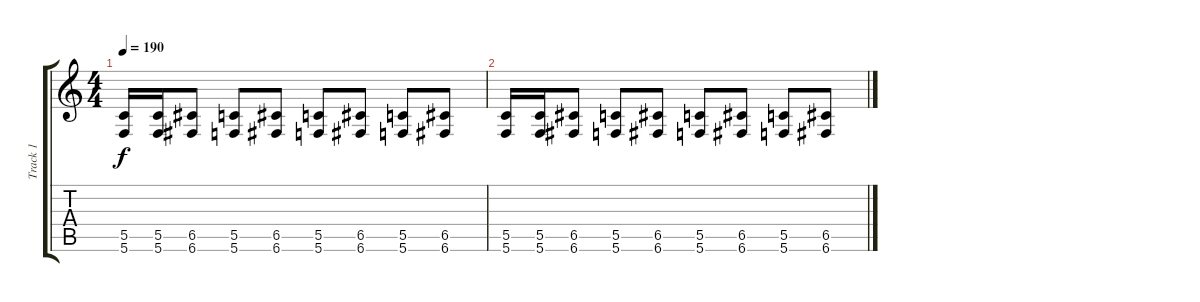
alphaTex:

\track ("Track 1" "Track 1") {instrument distortionguitar}
\staff {score tabs}
\tuning (D4 A3 F3 C3 G2 C2) {hide}
\ts (4 4)
\tempo 190
\clef g2
\ks c
(5.5 5.6).16{dy f} (5.5 5.6).16 (6.5 6.6).8 (5.5 5.6).8 (6.5 6.6).8 (5.5 5.6).8 (6.5 6.6).8 (5.5 5.6).8 (6.5 6.6).8 |
(5.5 5.6).16 (5.5 5.6).16 (6.5 6.6).8 (5.5 5.6).8 (6.5 6.6).8 (5.5 5.6).8 (6.5 6.6).8 (5.5 5.6).8 (6.5 6.6).8
